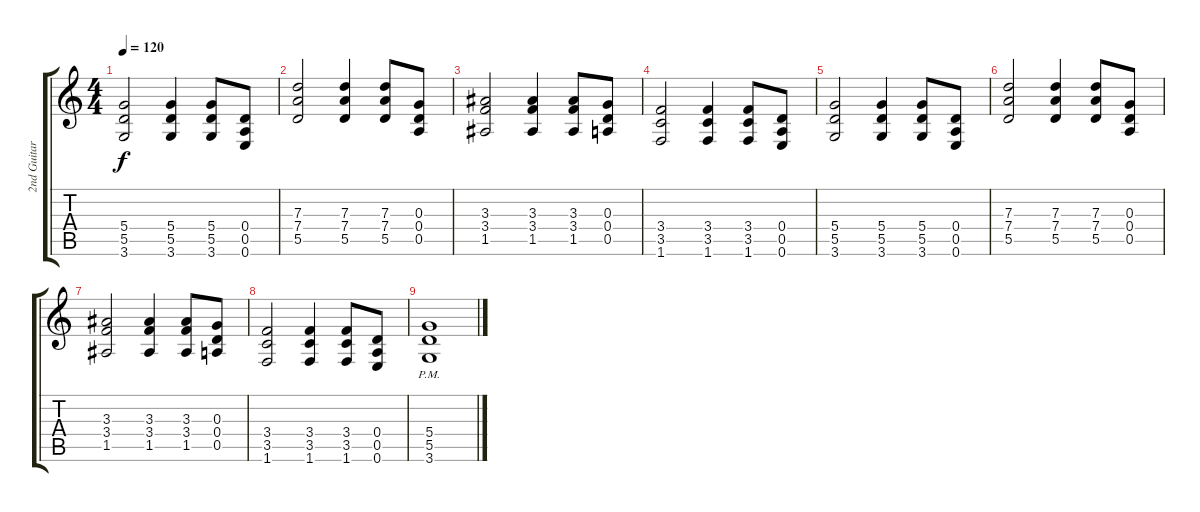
\track ("2nd Guitar" "2nd Guitar") {instrument overdrivenguitar}
\staff {score tabs}
\tuning (E4 B3 G3 D3 A2 E2) {hide}
\ts (4 4)
\tempo 120
\clef g2
\ks c
(5.4 5.5 3.6).2{dy f} (5.4 5.5 3.6).4 (5.4 5.5 3.6).8 (0.4 0.5 0.6).8 |
(7.3 7.4 5.5).2 (7.3 7.4 5.5).4 (7.3 7.4 5.5).8 (0.3 0.4 0.5).8 |
(3.3 3.4 1.5).2 (3.3 3.4 1.5).4 (3.3 3.4 1.5).8 (0.3 0.4 0.5).8 |
(3.4 3.5 1.6).2 (3.4 3.5 1.6).4 (3.4 3.5 1.6).8 (0.4 0.5 0.6).8 |
(5.4 5.5 3.6).2 (5.4 5.5 3.6).4 (5.4 5.5 3.6).8 (0.4 0.5 0.6).8 |
(7.3 7.4 5.5).2 (7.3 7.4 5.5).4 (7.3 7.4 5.5).8 (0.3 0.4 0.5).8 |
(3.3 3.4 1.5).2 (3.3 3.4 1.5).4 (3.3 3.4 1.5).8 (0.3 0.4 0.5).8 |
(3.4 3.5 1.6).2 (3.4 3.5 1.6).4 (3.4 3.5 1.6).8 (0.4 0.5 0.6).8 |
(5.4{pm} 5.5{pm} 3.6{pm}).1
